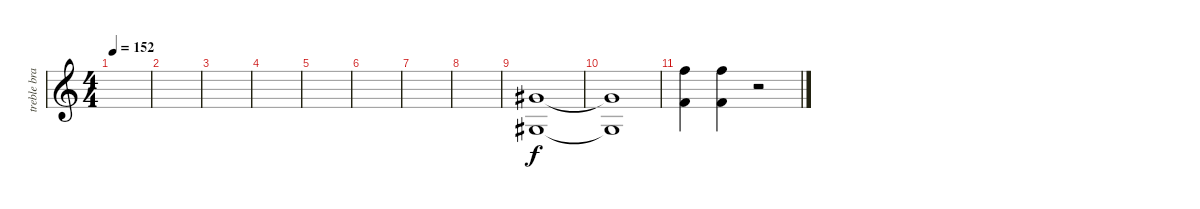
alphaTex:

\track ("treble brass" "treble bra") {instrument brasssection}
\staff {score}
\tuning (E4 B3 G3 D3 A2 E2) {hide}
\ts (4 4)
\tempo 152
\clef g2
\ks c
|
|
|
|
|
|
|
|
(4.1 1.3).1{volume 16} |
(4.1{t} 1.3{t}).1 |
(1.1 18.2).4 (1.1 18.2).4 r.2
